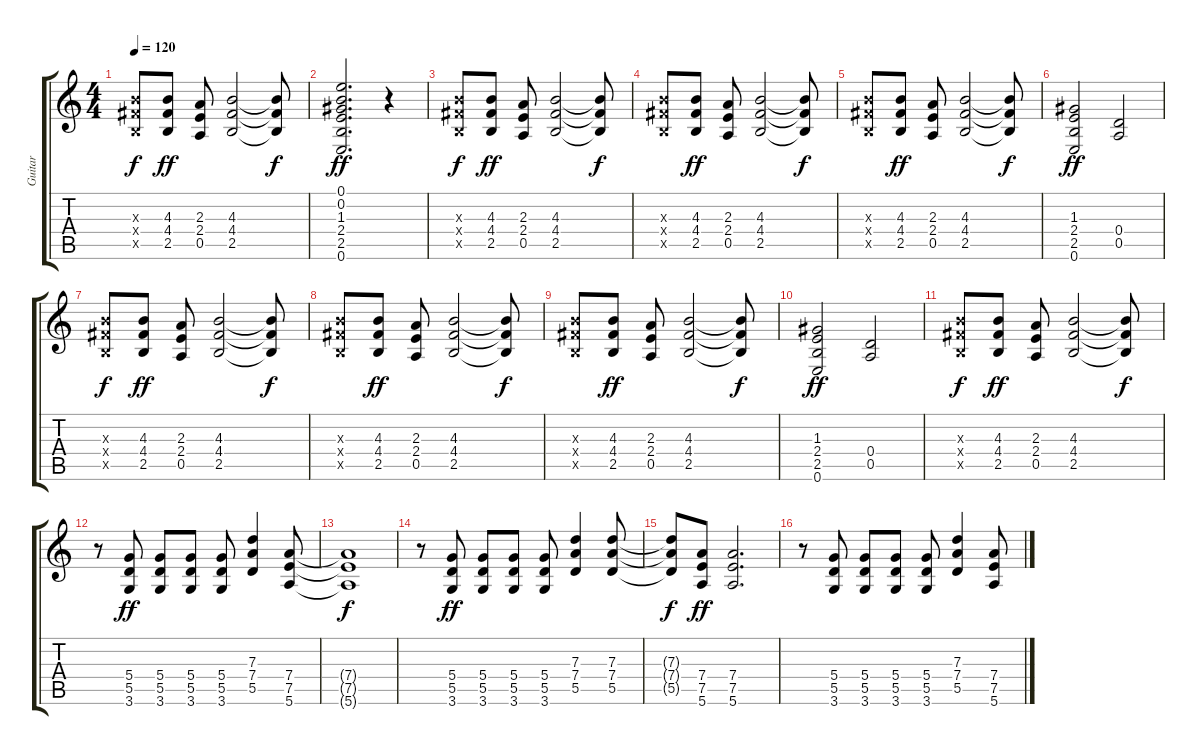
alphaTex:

\track ("Guitar" "Guitar") {instrument distortionguitar}
\staff {score tabs}
\tuning (E4 B3 G3 D3 A2 E2) {hide}
\ts (4 4)
\tempo 120
\clef g2
\ks c
(4.3{x} 4.4{x} 2.5{x}).8{dy f} (4.3 4.4 2.5).8{dy ff} (2.3 2.4 0.5).8 (4.3 4.4 2.5).2 (4.3{t} 4.4{t} 2.5{t}).8{dy f} |
(0.1 0.2 1.3 2.4 2.5 0.6).2{d dy ff} r.4 |
(4.3{x} 4.4{x} 2.5{x}).8{dy f} (4.3 4.4 2.5).8{dy ff} (2.3 2.4 0.5).8 (4.3 4.4 2.5).2 (4.3{t} 4.4{t} 2.5{t}).8{dy f} |
(4.3{x} 4.4{x} 2.5{x}).8 (4.3 4.4 2.5).8{dy ff} (2.3 2.4 0.5).8 (4.3 4.4 2.5).2 (4.3{t} 4.4{t} 2.5{t}).8{dy f} |
(4.3{x} 4.4{x} 2.5{x}).8 (4.3 4.4 2.5).8{dy ff} (2.3 2.4 0.5).8 (4.3 4.4 2.5).2 (4.3{t} 4.4{t} 2.5{t}).8{dy f} |
(1.3 2.4 2.5 0.6).2{dy ff} (0.4 0.5).2 |
(4.3{x} 4.4{x} 2.5{x}).8{dy f} (4.3 4.4 2.5).8{dy ff} (2.3 2.4 0.5).8 (4.3 4.4 2.5).2 (4.3{t} 4.4{t} 2.5{t}).8{dy f} |
(4.3{x} 4.4{x} 2.5{x}).8 (4.3 4.4 2.5).8{dy ff} (2.3 2.4 0.5).8 (4.3 4.4 2.5).2 (4.3{t} 4.4{t} 2.5{t}).8{dy f} |
(4.3{x} 4.4{x} 2.5{x}).8 (4.3 4.4 2.5).8{dy ff} (2.3 2.4 0.5).8 (4.3 4.4 2.5).2 (4.3{t} 4.4{t} 2.5{t}).8{dy f} |
(1.3 2.4 2.5 0.6).2{dy ff} (0.4 0.5).2 |
(4.3{x} 4.4{x} 2.5{x}).8{dy f} (4.3 4.4 2.5).8{dy ff} (2.3 2.4 0.5).8 (4.3 4.4 2.5).2 (4.3{t} 4.4{t} 2.5{t}).8{dy f} |
r.8 (5.4 5.5 3.6).8{dy ff} (5.4 5.5 3.6).8 (5.4 5.5 3.6).8 (5.4 5.5 3.6).8 (7.3 7.4 5.5).4 (7.4 7.5 5.6).8 |
(7.4{t} 7.5{t} 5.6{t}).1{dy f} |
r.8 (5.4 5.5 3.6).8{dy ff} (5.4 5.5 3.6).8 (5.4 5.5 3.6).8 (5.4 5.5 3.6).8 (7.3 7.4 5.5).4 (7.3 7.4 5.5).8 |
(7.3{t} 7.4{t} 5.5{t}).8{dy f} (7.4 7.5 5.6).8{dy ff} (7.4 7.5 5.6).2{d} |
r.8 (5.4 5.5 3.6).8 (5.4 5.5 3.6).8 (5.4 5.5 3.6).8 (5.4 5.5 3.6).8 (7.3 7.4 5.5).4 (7.4 7.5 5.6).8
